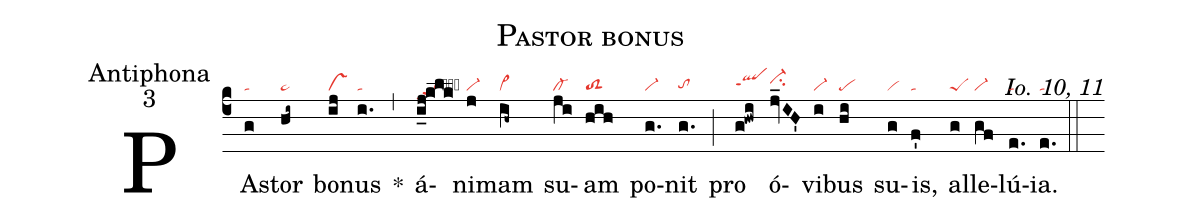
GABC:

name: Pastor bonus;
office-part: Antiphona;
mode: 3;
commentary: Io. 10, 11;
nabc-lines: 1;
%%
(c4)
PAs(g|ta)tor(hi~|ta>) bo(ij|vs)nus(i.|ta) *(,)
á(i_j!klk|toppt2hl)ni(j|vi-)mam(ih~|vi>) su(ji|cl-)am(hih|toS2) po(g.|vi-)nit(g.|tohg) (;)
pro(g!hwi|qlhhppt1) ó(jv_IH'|ci-hi)vi(i|vi-)bus(hi|pe) su(g|vi)is,(f'|ta) al(g|peS)le(gf|vi-)lú(e.|ta)ia.(e.|ta) (::)
